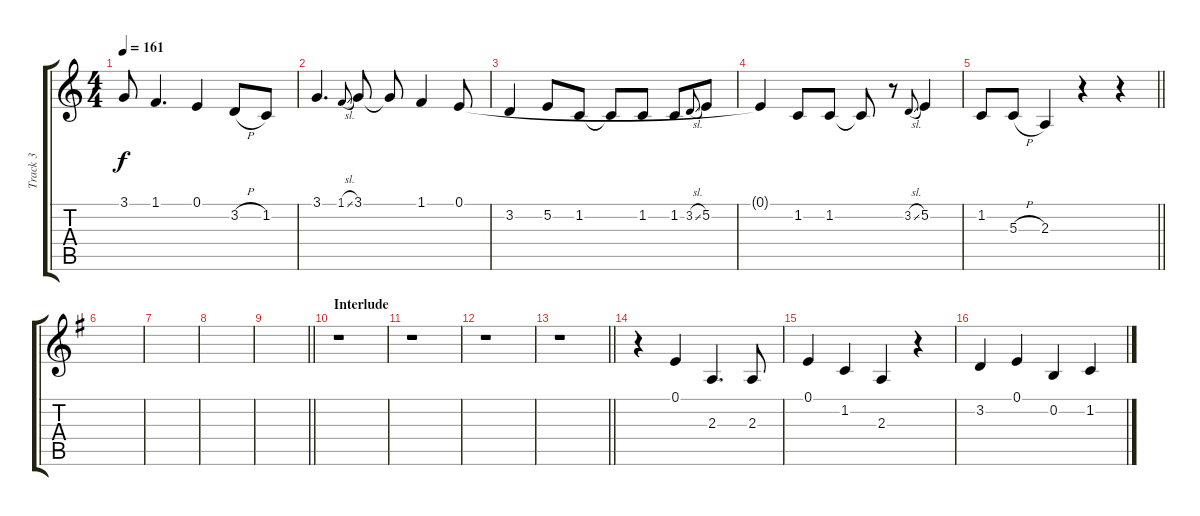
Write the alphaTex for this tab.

\track ("Track 3" "Track 3") {instrument clarinet}
\staff {score tabs}
\tuning (E4 B3 G3 D3 A2 E2) {hide}
\ts (4 4)
\tempo 161
\clef g2
\ks c
3.1{t}.8{dy f} 1.1.4{d} 0.1.4 3.2{h}.8 1.2.8 |
3.1.4{d} 1.1{sl}.8{gr onbeat} 3.1.8 3.1{t}.8 1.1.4 0.1.8 |
3.2.4 5.2.8 1.2.8 1.2{t}.8 1.2.8 1.2.8 3.2{sl}.8{gr onbeat} 5.2.8 |
0.1{t}.4 1.2.8 1.2.8 1.2{t}.8 r.8 3.2{sl}.8{gr onbeat} 5.2.4 |
\barLineRight lightlight
1.2.8 5.3{h}.8 2.3.4 r.4 r.4 |
\ks g
|
|
|
\barLineRight lightlight
|
\section ("" "Interlude")
r.1 |
r.1 |
r.1 |
\barLineRight lightlight
r.1 |
r.4 0.1.4 2.3.4{d} 2.3.8 |
0.1.4 1.2.4 2.3.4 r.4 |
3.2.4 0.1.4 0.2.4 1.2.4
